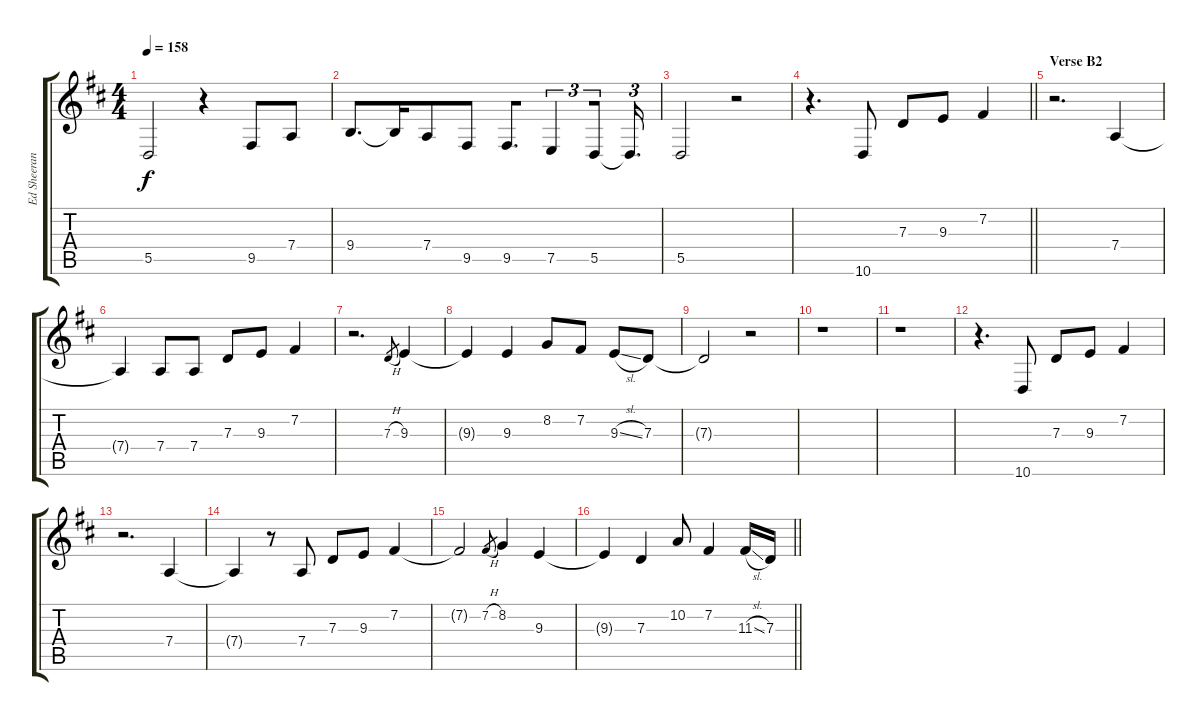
\track ("Ed Sheeran Vocals" "Ed Sheeran") {instrument flute}
\staff {score tabs}
\tuning (E4 B3 G3 D3 A2 E2) {hide}
\ts (4 4)
\tempo 158
\clef g2
\ks d
5.5{t}.2{dy f} r.4 9.5.8 7.4.8 |
9.4.8{d beam merge} 9.4{t}.16{beam merge} 7.4.8 9.5.8 9.5.8{d beam merge} 7.5.4{tu (3 2) beam merge} 5.5.8{tu (3 2)} 5.5{t}.16{d tu (3 2)} |
5.5.2 r.2 |
\barLineRight lightlight
r.4{d} 10.6.8 7.3.8 9.3.8 7.2.4 |
\section ("" "Verse B2")
r.2{d beam merge} 7.4.4 |
7.4{t}.4 7.4.8 7.4.8 7.3.8 9.3.8 7.2.4 |
r.2{d} 7.3{h}.8{gr} 9.3.4 |
9.3{t}.4 9.3.4 8.2.8 7.2.8 9.3{sl}.8 7.3.8 |
7.3{t}.2 r.2 |
r.1 |
r.1 |
r.4{d} 10.6.8 7.3.8 9.3.8 7.2.4 |
r.2{d beam merge} 7.4.4 |
7.4{t}.4 r.8 7.4.8 7.3.8 9.3.8 7.2.4 |
7.2{t}.2 7.2{h}.8{gr} 8.2.4 9.3.4 |
\barLineRight lightlight
9.3{t}.4 7.3.4 10.2.8 7.2.4 11.3{sl}.16 7.3.16
